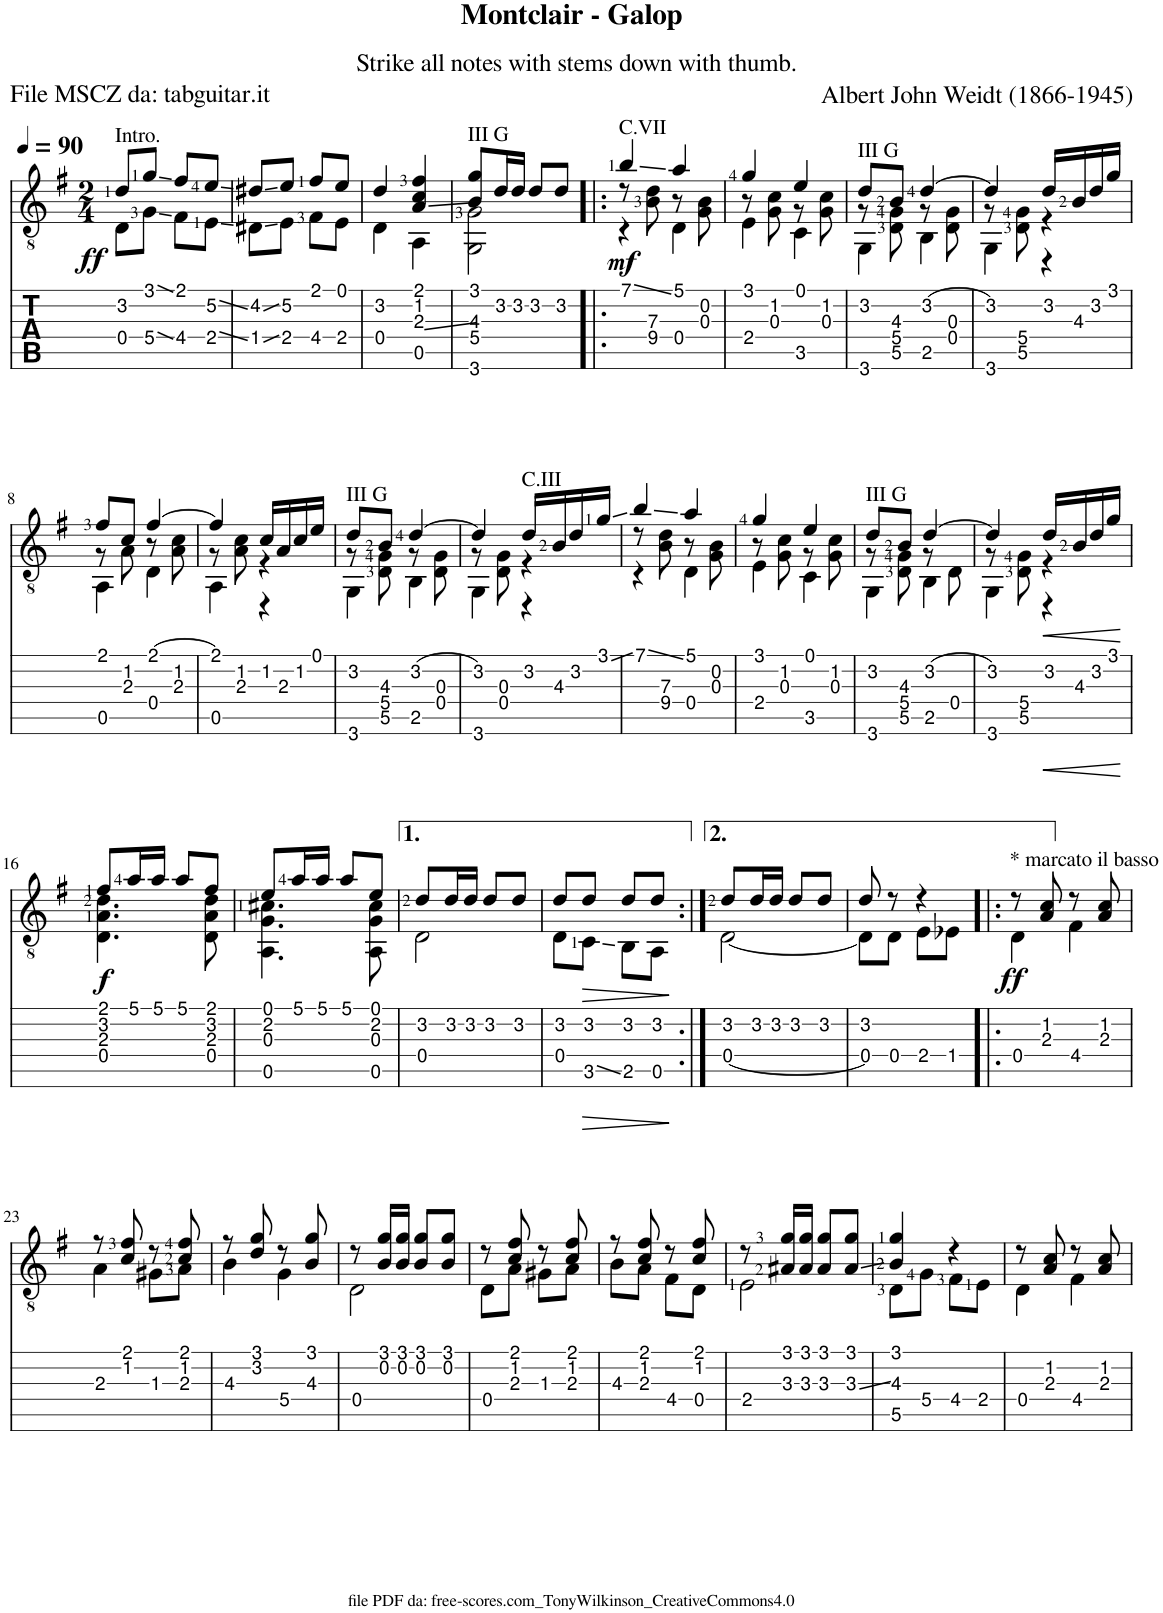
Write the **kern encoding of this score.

**kern	**kern	**dynam
*part1	*part1	*part1
*staff2	*staff1	*staff1/2
*I"Guitar	*	*
*I'Guit.	*	*
*stria6	*	*
*	*clefGv2	*
*k[f#]	*k[f#]	*
*M2/4	*M2/4	*
*MM90	*MM90	*
=	=	=
*^	*^	*
!	!	!LO:TX:a:t=Intro.	!	!
!	!	!	!	!LO:DY:b
8dL	8DL	8d/L	8D\L	ff
8gJ	8GJ	8g/J	8G\J	.
8f#L	8F#L	8f#/L	8F#\L	.
8eJ	8EJ	8e/J	8E\J	.
=1	=1	=1	=1	=1
8d#L	8D#L	8d#X/L	8D#X\L	.
8eJ	8EJ	8e/J	8E\J	.
8f#L	8F#L	8f#/L	8F#\L	.
8eJ	8EJ	8e/J	8E\J	.
=2	=2	=2	=2	=2
4d	4D	4d/	4D\	.
4A 4c 4f#	4AA	4A/ 4c/ 4f#/	4AA\	.
=3	=3	=3	=3	=3
!	!	!LO:TX:a:t=III G	!	!
8B\ 8g\L	2GG 2G	8B/ 8g/L	2GG\ 2G\	.
16dL	.	16d/L	.	.
16dJJ	.	16d/JJ	.	.
8dL	.	8d/L	.	.
8dJ	.	8d/J	.	.
=4!|:	=4!|:	=4!|:	=4!|:	=4!|:
*	*^	*	*^	*
!	!	!	!LO:TX:a:t=C.VII	!	!	!
!	!	!	!	!	!	!LO:DY:b
4b	8r	4r	4b/	8r	4r	mf
.	8B 8d	.	.	8B\ 8d\	.	.
4a	8r	4D	4a/	8r	4D\	.
.	8G 8B	.	.	8G\ 8B\	.	.
=5	=5	=5	=5	=5	=5	=5
4g	8r	4E	4g/	8r	4E\	.
.	8G 8c	.	.	8G\ 8c\	.	.
4e	8r	4C	4e/	8r	4C\	.
.	8G 8c	.	.	8G\ 8c\	.	.
=6	=6	=6	=6	=6	=6	=6
!	!	!	!LO:TX:a:t=III G	!	!	!
8dL	8r	4GG	8d/L	8r	4GG\	.
8BJ	8D 8G	.	8B/J	8D\ 8G\	.	.
[4d	8r	4BB	[4d/	8r	4BB\	.
.	8D 8G	.	.	8D\ 8G\	.	.
=7	=7	=7	=7	=7	=7	=7
4d]	8r	4GG	4d/]	8r	4GG\	.
.	8D 8G	.	.	8D\ 8G\	.	.
16dLL	4r	4r	16d/LL	4r	4r	.
16BJ	.	.	16B/	.	.	.
16dL	.	.	16d/	.	.	.
16gJJ	.	.	16g/JJ	.	.	.
!!LO:LB:g=z	!!	!!
=8	=8	=8	=8	=8	=8	=8
8f#L	8r	4AA	8f#/L	8r	4AA\	.
8cJ	8A	.	8c/J	8A\	.	.
[4f#	8r	4D	[4f#/	8r	4D\	.
.	8A 8c	.	.	8A\ 8c\	.	.
=9	=9	=9	=9	=9	=9	=9
4f#]	8r	4AA	4f#/]	8r	4AA\	.
.	8A 8c	.	.	8A\ 8c\	.	.
16cLL	4r	4r	16c/LL	4r	4r	.
16AJ	.	.	16A/	.	.	.
16cL	.	.	16c/	.	.	.
16eJJ	.	.	16e/JJ	.	.	.
=10	=10	=10	=10	=10	=10	=10
!	!	!	!LO:TX:a:t=III G	!	!	!
8dL	8r	4GG	8d/L	8r	4GG\	.
8BJ	8D 8G	.	8B/J	8D\ 8G\	.	.
[4d	8r	4BB	[4d/	8r	4BB\	.
.	8D 8G	.	.	8D\ 8G\	.	.
=11	=11	=11	=11	=11	=11	=11
4d]	8r	4GG	4d/]	8r	4GG\	.
.	8D 8G	.	.	8D\ 8G\	.	.
!	!	!	!LO:TX:a:t=C.III	!	!	!
16dLL	4r	4r	16d/LL	4r	4r	.
16BJ	.	.	16B/	.	.	.
16dL	.	.	16d/	.	.	.
16gJJ	.	.	16g/JJ	.	.	.
=12	=12	=12	=12	=12	=12	=12
4b	8r	4r	4b/	8r	4r	.
.	8B 8d	.	.	8B\ 8d\	.	.
4a	8r	4D	4a/	8r	4D\	.
.	8G 8B	.	.	8G\ 8B\	.	.
=13	=13	=13	=13	=13	=13	=13
4g	8r	4E	4g/	8r	4E\	.
.	8G 8c	.	.	8G\ 8c\	.	.
4e	8r	4C	4e/	8r	4C\	.
.	8G 8c	.	.	8G\ 8c\	.	.
=14	=14	=14	=14	=14	=14	=14
!	!	!	!LO:TX:a:t=III G	!	!	!
8dL	8r	4GG	8d/L	8r	4GG\	.
8BJ	8D 8G	.	8B/J	8D\ 8G\	.	.
[4d	8r	4BB	[4d/	8r	4BB\	.
.	8D	.	.	8D\	.	.
=15	=15	=15	=15	=15	=15	=15
4d]	8r	4GG	4d/]	8r	4GG\	.
.	8D 8G	.	.	8D\ 8G\	.	.
!	!	!	!	!	!	!LO:HP:b
16dLL	4r	4r	16d/LL	4r	4r	<
16BJ	.	.	16B/	.	.	.
16dL	.	.	16d/	.	.	.
16gJJ	.	.	16g/JJ	.	.	.
*v	*v	*v	*	*	*	*
*	*v	*v	*v	*
.	.	[
!!LO:LB:g=z
=16	=16	=16
*^	*^	*
!	!	!	!	!LO:DY:b
8f#L	4.D 4.A 4.d	8f#/L	4.D\ 4.A\ 4.d\	f
16aL	.	16a/L	.	.
16aJJ	.	16a/JJ	.	.
8aL	.	8a/L	.	.
8f#J	8D 8A 8d	8f#/J	8D\ 8A\ 8d\	.
=17	=17	=17	=17	=17
8eL	4.AA 4.G 4.c#	8e/L	4.AA\ 4.G\ 4.c#X\	.
16aL	.	16a/L	.	.
16aJJ	.	16a/JJ	.	.
8aL	.	8a/L	.	.
8eJ	8AA 8G 8c#	8e/J	8AA\ 8G\ 8c#\	.
=18	=18	=18	=18	=18
8dL	2D	8d/L	2D\	.
16dL	.	16d/L	.	.
16dJJ	.	16d/JJ	.	.
8dL	.	8d/L	.	.
8dJ	.	8d/J	.	.
=19	=19	=19	=19	=19
8dL	8DL	8d/L	8D\L	.
!	!	!	!	!LO:HP:b
8dJ	8CJ	8d/J	8C\J	>
8dL	8BBL	8d/L	8BB\L	.
8dJ	8AAJ	8d/J	8AA\J	.
*v	*v	*	*	*
*	*v	*v	*
.	.	]
=20:|!	=20:|!	=20:|!
*^	*^	*
8dL	[2D	8d/L	[2D\	.
16dL	.	16d/L	.	.
16dJJ	.	16d/JJ	.	.
8dL	.	8d/L	.	.
8dJ	.	8d/J	.	.
=21	=21	=21	=21	=21
8d	8DL]	8d/	8D\L]	.
8r	8DJ	8r	8D\J	.
4r	8EL	4r	8E\L	.
.	8E-J	.	8E-X\J	.
=22!|:	=22!|:	=22!|:	=22!|:	=22!|:
!	!	!LO:TX:a:t=* marcato il basso	!	!
!	!	!	!	!LO:DY:b
8r	4D	8r	4D\	ff
8A 8c	.	8A/ 8c/	.	.
8r	4F#	8r	4F#\	.
8A 8c	.	8A/ 8c/	.	.
!!LO:LB:g=z	!!
=23	=23	=23	=23	=23
8r	4A	8r	4A\	.
8c 8f#	.	8c/ 8f#/	.	.
8r	8G#L	8r	8G#X\L	.
8c 8f#	8AJ	8c/ 8f#/	8A\J	.
=24	=24	=24	=24	=24
8r	4B	8r	4B\	.
8d 8g	.	8d/ 8g/	.	.
8r	4G	8r	4G\	.
8B 8g	.	8B/ 8g/	.	.
=25	=25	=25	=25	=25
8r	2D	8r	2D\	.
16B\ 16g\LL	.	16B/ 16g/LL	.	.
16B\ 16g\JJ	.	16B/ 16g/JJ	.	.
8B\ 8g\L	.	8B/ 8g/L	.	.
8B\ 8g\J	.	8B/ 8g/J	.	.
=26	=26	=26	=26	=26
8r	8DL	8r	8D\L	.
8c 8f#	8AJ	8c/ 8f#/	8A\J	.
8r	8G#L	8r	8G#X\L	.
8c 8f#	8AJ	8c/ 8f#/	8A\J	.
=27	=27	=27	=27	=27
8r	8BL	8r	8B\L	.
8c 8f#	8AJ	8c/ 8f#/	8A\J	.
8r	8F#L	8r	8F#\L	.
8c 8f#	8DJ	8c/ 8f#/	8D\J	.
=28	=28	=28	=28	=28
8r	2E	8r	2E\	.
16A#\ 16g\LL	.	16A#X/ 16g/LL	.	.
16A#\ 16g\JJ	.	16A#/ 16g/JJ	.	.
8A#\ 8g\L	.	8A#/ 8g/L	.	.
8A#\ 8g\J	.	8A#/ 8g/J	.	.
=29	=29	=29	=29	=29
4B 4g	8DL	4B/ 4g/	8D\L	.
.	8GJ	.	8G\J	.
4r	8F#L	4r	8F#\L	.
.	8EJ	.	8E\J	.
=30	=30	=30	=30	=30
8r	4D	8r	4D\	.
8A 8c	.	8A/ 8c/	.	.
8r	4F#	8r	4F#\	.
8A 8c	.	8A/ 8c/	.	.
*v	*v	*	*	*
*	*v	*v	*
=	=	=
*-	*-	*-
